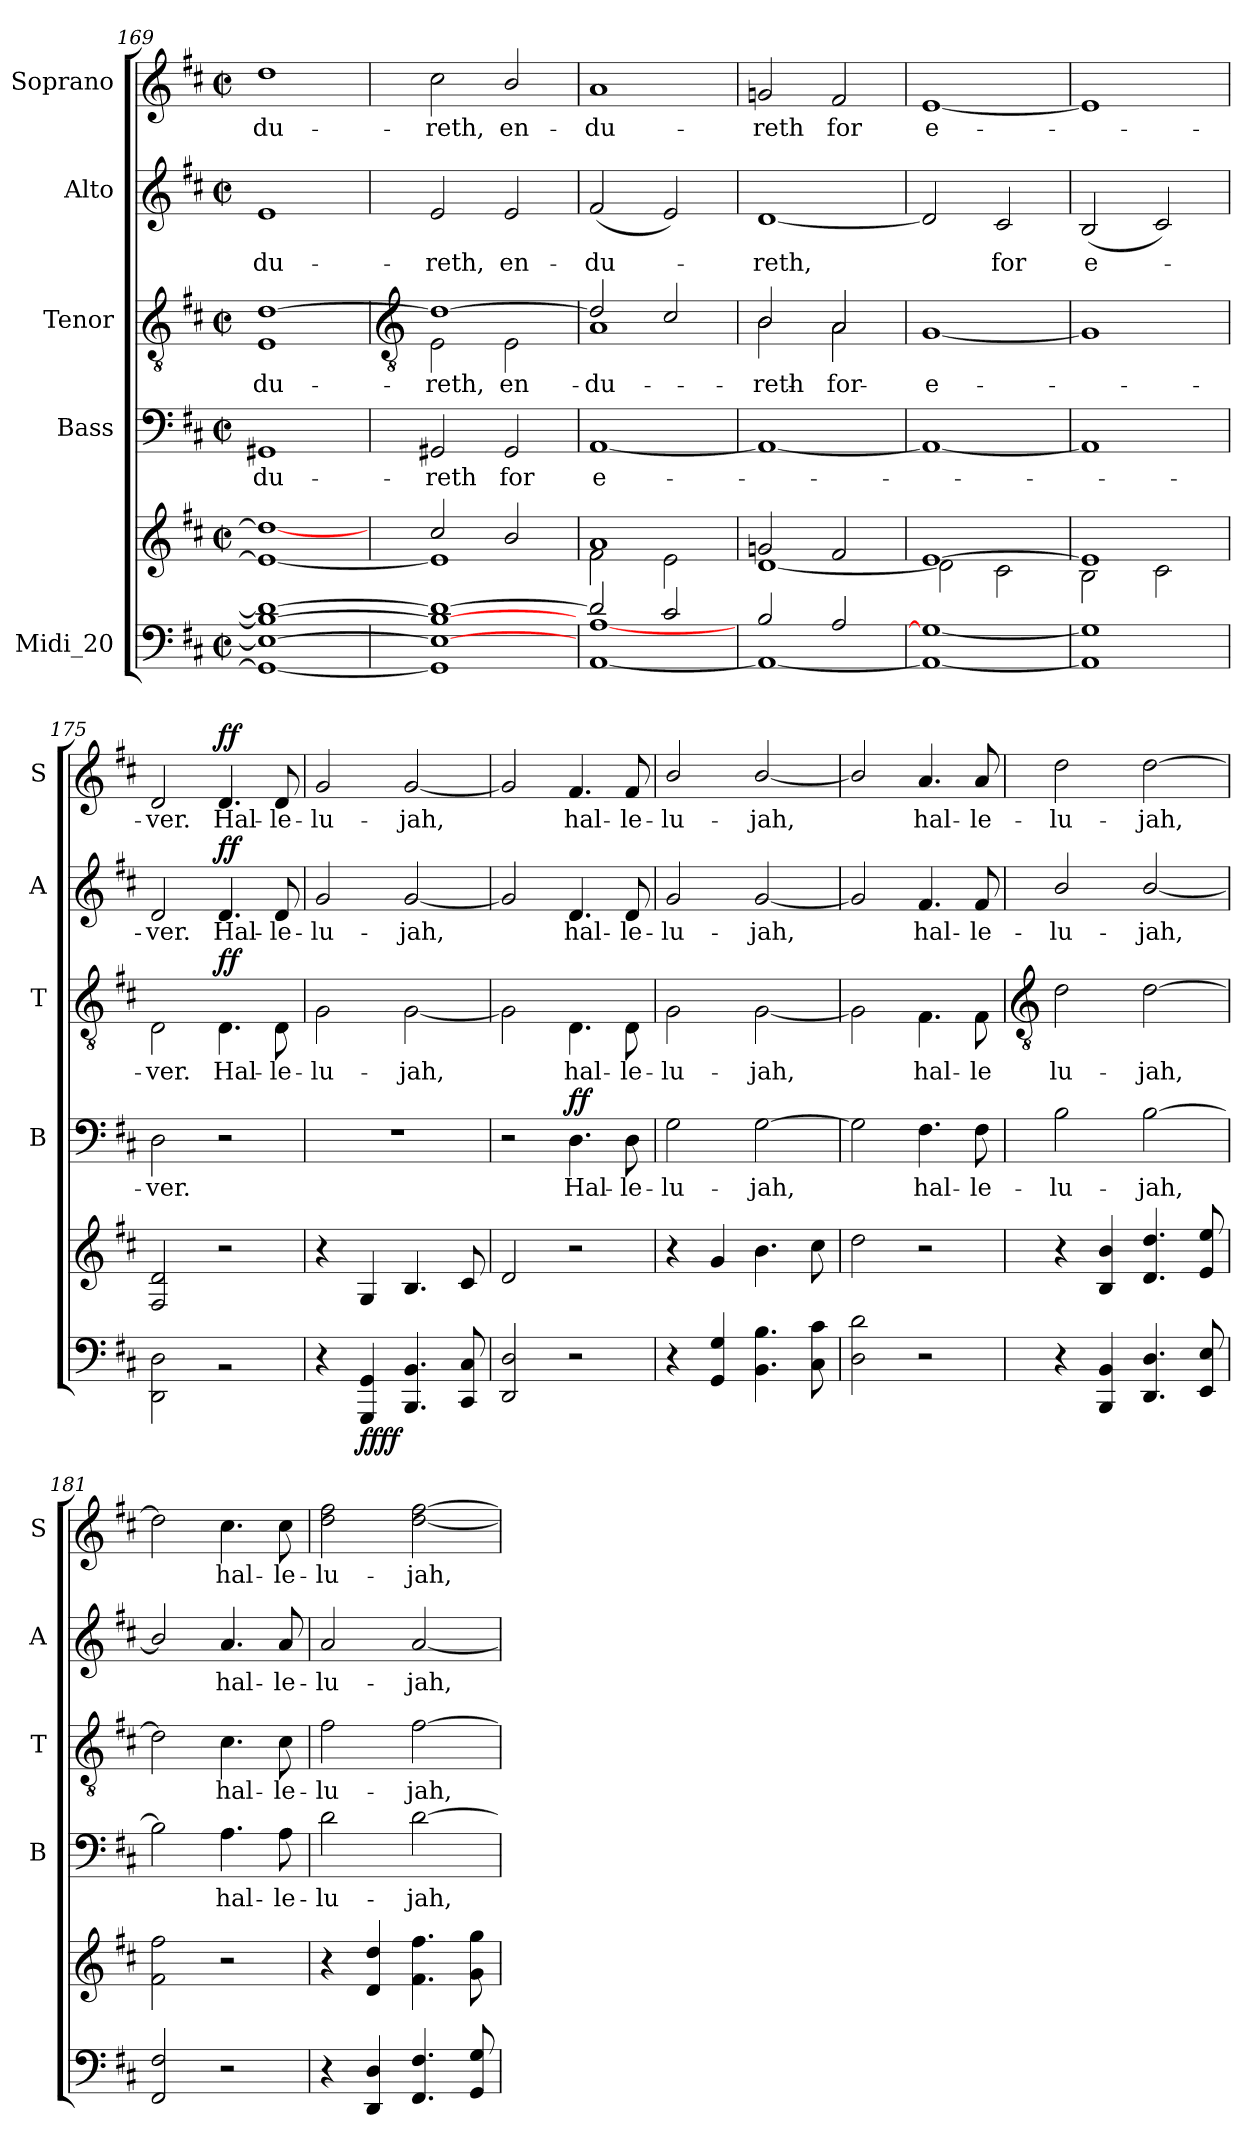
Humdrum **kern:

**kern	**kern	**dynam	**kern	**text	**dynam	**kern	**text	**dynam	**kern	**text	**dynam	**kern	**text	**dynam
*part5	*part5	*part5	*part4	*part4	*part4	*part3	*part3	*part3	*part2	*part2	*part2	*part1	*part1	*part1
*staff6	*staff5	*staff5/6	*staff4	*staff4	*staff4	*staff3	*staff3	*staff3	*staff2	*staff2	*staff2	*staff1	*staff1	*staff1
*I"Midi_20	*	*	*I"Bass	*	*	*I"Tenor	*	*	*I"Alto	*	*	*I"Soprano	*	*
*	*	*	*I'B	*	*	*I'T	*	*	*I'A	*	*	*I'S	*	*
*clefF4	*clefG2	*	*clefF4	*	*	*clefGv2	*	*	*clefG2	*	*	*clefG2	*	*
*k[f#c#]	*k[f#c#]	*	*k[f#c#]	*	*	*k[f#c#]	*	*	*k[f#c#]	*	*	*k[f#c#]	*	*
*D:	*D:	*	*D:	*	*	*D:	*	*	*D:	*	*	*D:	*	*
*M2/2	*M2/2	*	*M2/2	*	*	*M2/2	*	*	*M2/2	*	*	*M2/2	*	*
*met(c|)	*met(c|)	*	*met(c|)	*	*	*met(c|)	*	*	*met(c|)	*	*	*met(c|)	*	*
=169	=169	=169	=169	=169	=169	=169	=169	=169	=169	=169	=169	=169	=169	=169
*^	*^	*	*	*	*	*	*	*	*	*	*	*	*	*
!	!	!	!	!	!	!LO:LY:b	!	!	!LO:LY:b	!	!	!	!	!	!	!
*	*	*	*	*	*	*	*	*^	*	*	*	*	*	*	*	*
!	!	!	!	!	!	!	!	!	!	!LO:LY:b	!	!	!LO:LY:b	!	!	!LO:LY:b	!
*	*	*	*	*	*	*	*	*	*	*	*	*	*	*	*^	*	*
1E_ 1B_ 1d_	1GG#_	1ryy	1e_ 1dd_	.	1GG#X	-du-	.	[1d	1E	du-	.	1e	-du-	.	1dd	1ryy	-du-	.
*	*	*	*	*	*	*	*	*	*	*	*	*	*	*	*v	*v	*	*
!!LO:LB:g=z
=170	=170	=170	=170	=170	=170	=170	=170	=170	=170	=170	=170	=170	=170	=170	=170	=170	=170
*	*	*	*	*	*	*	*	*clefGv2	*	*	*	*	*	*	*	*	*
*	*	*	*	*	*	*	*	*	*	*	*	*	*	*	*^	*	*
!	!	!	!	!	!	!LO:LY:b	!	!	!	!LO:LY:b	!	!	!LO:LY:b	!	!	!	!LO:LY:b	!
*	*	*	*	*	*	*	*	*	*	*	*	*	*	*	*v	*v	*	*
1E_ 1B_ 1d_	1GG#]	2cc#/	1e]	.	2GG#X	-reth	.	1d/_	2E\	-reth,	.	2e	-reth,	.	2cc#	-reth,	.
!	!	!	!	!	!	!LO:LY:b	!	!	!	!LO:LY:b	!	!	!LO:LY:b	!	!	!LO:LY:b	!
.	.	2b/	.	.	2GG#	for	.	.	2E\	en-	.	2e	en-	.	2b/	en-	.
=171	=171	=171	=171	=171	=171	=171	=171	=171	=171	=171	=171	=171	=171	=171	=171	=171	=171
!	!	!	!	!	!	!LO:LY:b	!	!	!	!LO:LY:b	!	!	!LO:LY:b	!	!	!LO:LY:b	!
2d/]	[1AA [1A	1a	2f#\	.	[1AA	e-	.	2d/]	1A	-du-	.	(<2f#	-du-	.	1a	-du-	.
2c#/	.	.	2e\	.	.	.	.	2c#/	.	.	.	2e)	.	.	.	.	.
=172	=172	=172	=172	=172	=172	=172	=172	=172	=172	=172	=172	=172	=172	=172	=172	=172	=172
!	!	!	!	!	!	!	!	!	!	!LO:LY:a	!	!	!	!	!	!	!
!	!	!	!	!	!	!	!	!	!	!LO:LY:b	!	!	!LO:LY:b	!	!	!LO:LY:b	!
2B/	1AA_	2gn	[1d	.	1AA_	.	.	2B/	2B\	reth	.	[1d	reth,	.	2gn	-reth	.
!	!	!	!	!	!	!	!	!	!	!LO:LY:a	!	!	!	!	!	!	!
!	!	!	!	!	!	!	!	!	!	!LO:LY:b	!	!	!	!	!	!LO:LY:b	!
2A/	.	2f#	.	.	.	.	.	2A	2A\	for	.	.	.	.	2f#	for	.
=173	=173	=173	=173	=173	=173	=173	=173	=173	=173	=173	=173	=173	=173	=173	=173	=173	=173
!	!	!	!	!	!	!	!	!	!	!LO:LY:b	!	!	!	!	!	!LO:LY:b	!
1ryy	1AA_ 1G_	[1e	2d\]	.	1AA_	.	.	1ryy	[1G	e-	.	2d]	.	.	[1e	e-	.
!	!	!	!	!	!	!	!	!	!	!	!	!	!LO:LY:b	!	!	!	!
.	.	.	2c#\	.	.	.	.	.	.	.	.	2c#	for	.	.	.	.
=174	=174	=174	=174	=174	=174	=174	=174	=174	=174	=174	=174	=174	=174	=174	=174	=174	=174
!	!	!	!	!	!	!	!	!	!	!	!	!	!LO:LY:b	!	!	!	!
1ryy	1AA] 1G]	1e]	2B\	.	1AA]	.	.	1ryy	1G]	.	.	(<2B	e-	.	1e]	.	.
.	.	.	2c#\	.	.	.	.	.	.	.	.	2c#)	.	.	.	.	.
=175	=175	=175	=175	=175	=175	=175	=175	=175	=175	=175	=175	=175	=175	=175	=175	=175	=175
!	!	!	!	!	!	!LO:LY:b	!	!	!	!LO:LY:b	!	!	!LO:LY:b	!	!	!LO:LY:b	!
*	*	*v	*v	*	*	*	*	*	*	*	*	*	*	*	*	*	*
1ryy	2DD 2D	2F# 2d	.	2D	ver.	.	1ryy	2D	ver.	.	2d	ver.	.	2d	ver.	.
!	!	!	!	!	!	!	!	!	!LO:LY:b	!LO:DY:b	!	!LO:LY:b	!LO:DY:b	!	!LO:LY:b	!LO:DY:b
.	2r	2r	.	2r	.	.	.	4.D	Hal-	ff	4.d	Hal-	ff	4.d	Hal-	ff
!	!	!	!	!	!	!	!	!	!LO:LY:b	!	!	!LO:LY:b	!	!	!LO:LY:b	!
.	.	.	.	.	.	.	.	8D	-le-	.	8d	-le-	.	8d	-le-	.
*v	*v	*	*	*	*	*	*	*	*	*	*	*	*	*	*	*
=176	=176	=176	=176	=176	=176	=176	=176	=176	=176	=176	=176	=176	=176	=176	=176
!	!	!	!	!	!	!	!	!LO:LY:b	!	!	!LO:LY:b	!	!	!LO:LY:b	!
4r	4r	.	1r	.	.	1ryy	2G	-lu-	.	2g	-lu-	.	2g	-lu-	.
!	!	!LO:DY:b=2	!	!	!	!	!	!	!	!	!	!	!	!	!
!	!	!LO:DY:n=1:b	!	!	!	!	!	!	!	!	!	!	!	!	!
4GGG 4GG	4G	ff ff	.	.	.	.	.	.	.	.	.	.	.	.	.
!	!	!	!	!	!	!	!	!LO:LY:b	!	!	!LO:LY:b	!	!	!LO:LY:b	!
4.BBB 4.BB	4.B	.	.	.	.	.	[2G	-jah,	.	[2g	-jah,	.	[2g	-jah,	.
8CC# 8C#	8c#	.	.	.	.	.	.	.	.	.	.	.	.	.	.
=177	=177	=177	=177	=177	=177	=177	=177	=177	=177	=177	=177	=177	=177	=177	=177
2DD 2D	2d	.	2r	.	.	1ryy	2G]	.	.	2g]	.	.	2g]	.	.
!	!	!	!	!LO:LY:b	!LO:DY:b	!	!	!LO:LY:b	!	!	!LO:LY:b	!	!	!LO:LY:b	!
2r	2r	.	4.D	Hal-	ff	.	4.D	hal-	.	4.d	hal-	.	4.f#	hal-	.
!	!	!	!	!LO:LY:b	!	!	!	!LO:LY:b	!	!	!LO:LY:b	!	!	!LO:LY:b	!
.	.	.	8D	-le-	.	.	8D	-le-	.	8d	-le-	.	8f#	-le-	.
=178	=178	=178	=178	=178	=178	=178	=178	=178	=178	=178	=178	=178	=178	=178	=178
!	!	!	!	!LO:LY:b	!	!	!	!LO:LY:b	!	!	!LO:LY:b	!	!	!LO:LY:b	!
4r	4r	.	2G	-lu-	.	1ryy	2G	-lu-	.	2g	-lu-	.	2b/	-lu-	.
4GG 4G	4g	.	.	.	.	.	.	.	.	.	.	.	.	.	.
!	!	!	!	!LO:LY:b	!	!	!	!LO:LY:b	!	!	!LO:LY:b	!	!	!LO:LY:b	!
4.BB 4.B	4.b	.	[2G	-jah,	.	.	[2G	-jah,	.	[2g	-jah,	.	[2b/	-jah,	.
8C# 8c#	8cc#	.	.	.	.	.	.	.	.	.	.	.	.	.	.
=179	=179	=179	=179	=179	=179	=179	=179	=179	=179	=179	=179	=179	=179	=179	=179
2D 2d	2dd	.	2G]	.	.	1ryy	2G]	.	.	2g]	.	.	2b/]	.	.
!	!	!	!	!LO:LY:b	!	!	!	!LO:LY:b	!	!	!LO:LY:b	!	!	!LO:LY:b	!
2r	2r	.	4.F#	hal-	.	.	4.F#	hal-	.	4.f#	hal-	.	4.a	hal-	.
!	!	!	!	!LO:LY:b	!	!	!	!LO:LY:b	!	!	!LO:LY:b	!	!	!LO:LY:b	!
.	.	.	8F#	-le-	.	.	8F#	-le-	.	8f#	-le-	.	8a	-le-	.
*	*	*	*	*	*	*v	*v	*	*	*	*	*	*	*	*
!!LO:LB:g=z
=180	=180	=180	=180	=180	=180	=180	=180	=180	=180	=180	=180	=180	=180	=180
*	*	*	*	*	*	*clefGv2	*	*	*	*	*	*	*	*
*	*	*	*	*	*	*^	*	*	*	*	*	*	*	*
!	!	!	!	!LO:LY:b	!	!	!	!LO:LY:b	!	!	!LO:LY:b	!	!	!LO:LY:b	!
*	*	*	*	*	*	*v	*v	*	*	*	*	*	*	*	*
4r	4r	.	2B	-lu-	.	2d	-lu-	.	2b/	-lu-	.	2dd	-lu-	.
4BBB 4BB	4B 4b	.	.	.	.	.	.	.	.	.	.	.	.	.
!	!	!	!	!LO:LY:b	!	!	!LO:LY:b	!	!	!LO:LY:b	!	!	!LO:LY:b	!
4.DD 4.D	4.d 4.dd	.	[2B	-jah,	.	[2d	-jah,	.	[2b/	-jah,	.	[2dd	-jah,	.
8EE 8E	8e 8ee	.	.	.	.	.	.	.	.	.	.	.	.	.
=181	=181	=181	=181	=181	=181	=181	=181	=181	=181	=181	=181	=181	=181	=181
2FF# 2F#	2f# 2ff#	.	2B]	.	.	2d]	.	.	2b/]	.	.	2dd]	.	.
!	!	!	!	!LO:LY:b	!	!	!LO:LY:b	!	!	!LO:LY:b	!	!	!LO:LY:b	!
2r	2r	.	4.A	hal-	.	4.c#	hal-	.	4.a	hal-	.	4.cc#	hal-	.
!	!	!	!	!LO:LY:b	!	!	!LO:LY:b	!	!	!LO:LY:b	!	!	!LO:LY:b	!
.	.	.	8A	-le-	.	8c#	-le-	.	8a	-le-	.	8cc#	-le-	.
=182	=182	=182	=182	=182	=182	=182	=182	=182	=182	=182	=182	=182	=182	=182
!	!	!	!	!LO:LY:b	!	!	!LO:LY:b	!	!	!LO:LY:b	!	!	!LO:LY:b	!
4r	4r	.	2d	-lu-	.	2f#	-lu-	.	2a	-lu-	.	2dd 2ff#	-lu-	.
4DD 4D	4d 4dd	.	.	.	.	.	.	.	.	.	.	.	.	.
!	!	!	!	!LO:LY:b	!	!	!LO:LY:b	!	!	!LO:LY:b	!	!	!LO:LY:b	!
4.FF# 4.F#	4.f# 4.ff#	.	[2d	-jah,	.	[2f#	-jah,	.	[2a	-jah,	.	[2dd [2ff#	-jah,	.
8GG 8G	8g 8gg	.	.	.	.	.	.	.	.	.	.	.	.	.
=	=	=	=	=	=	=	=	=	=	=	=	=	=	=
*-	*-	*-	*-	*-	*-	*-	*-	*-	*-	*-	*-	*-	*-	*-
